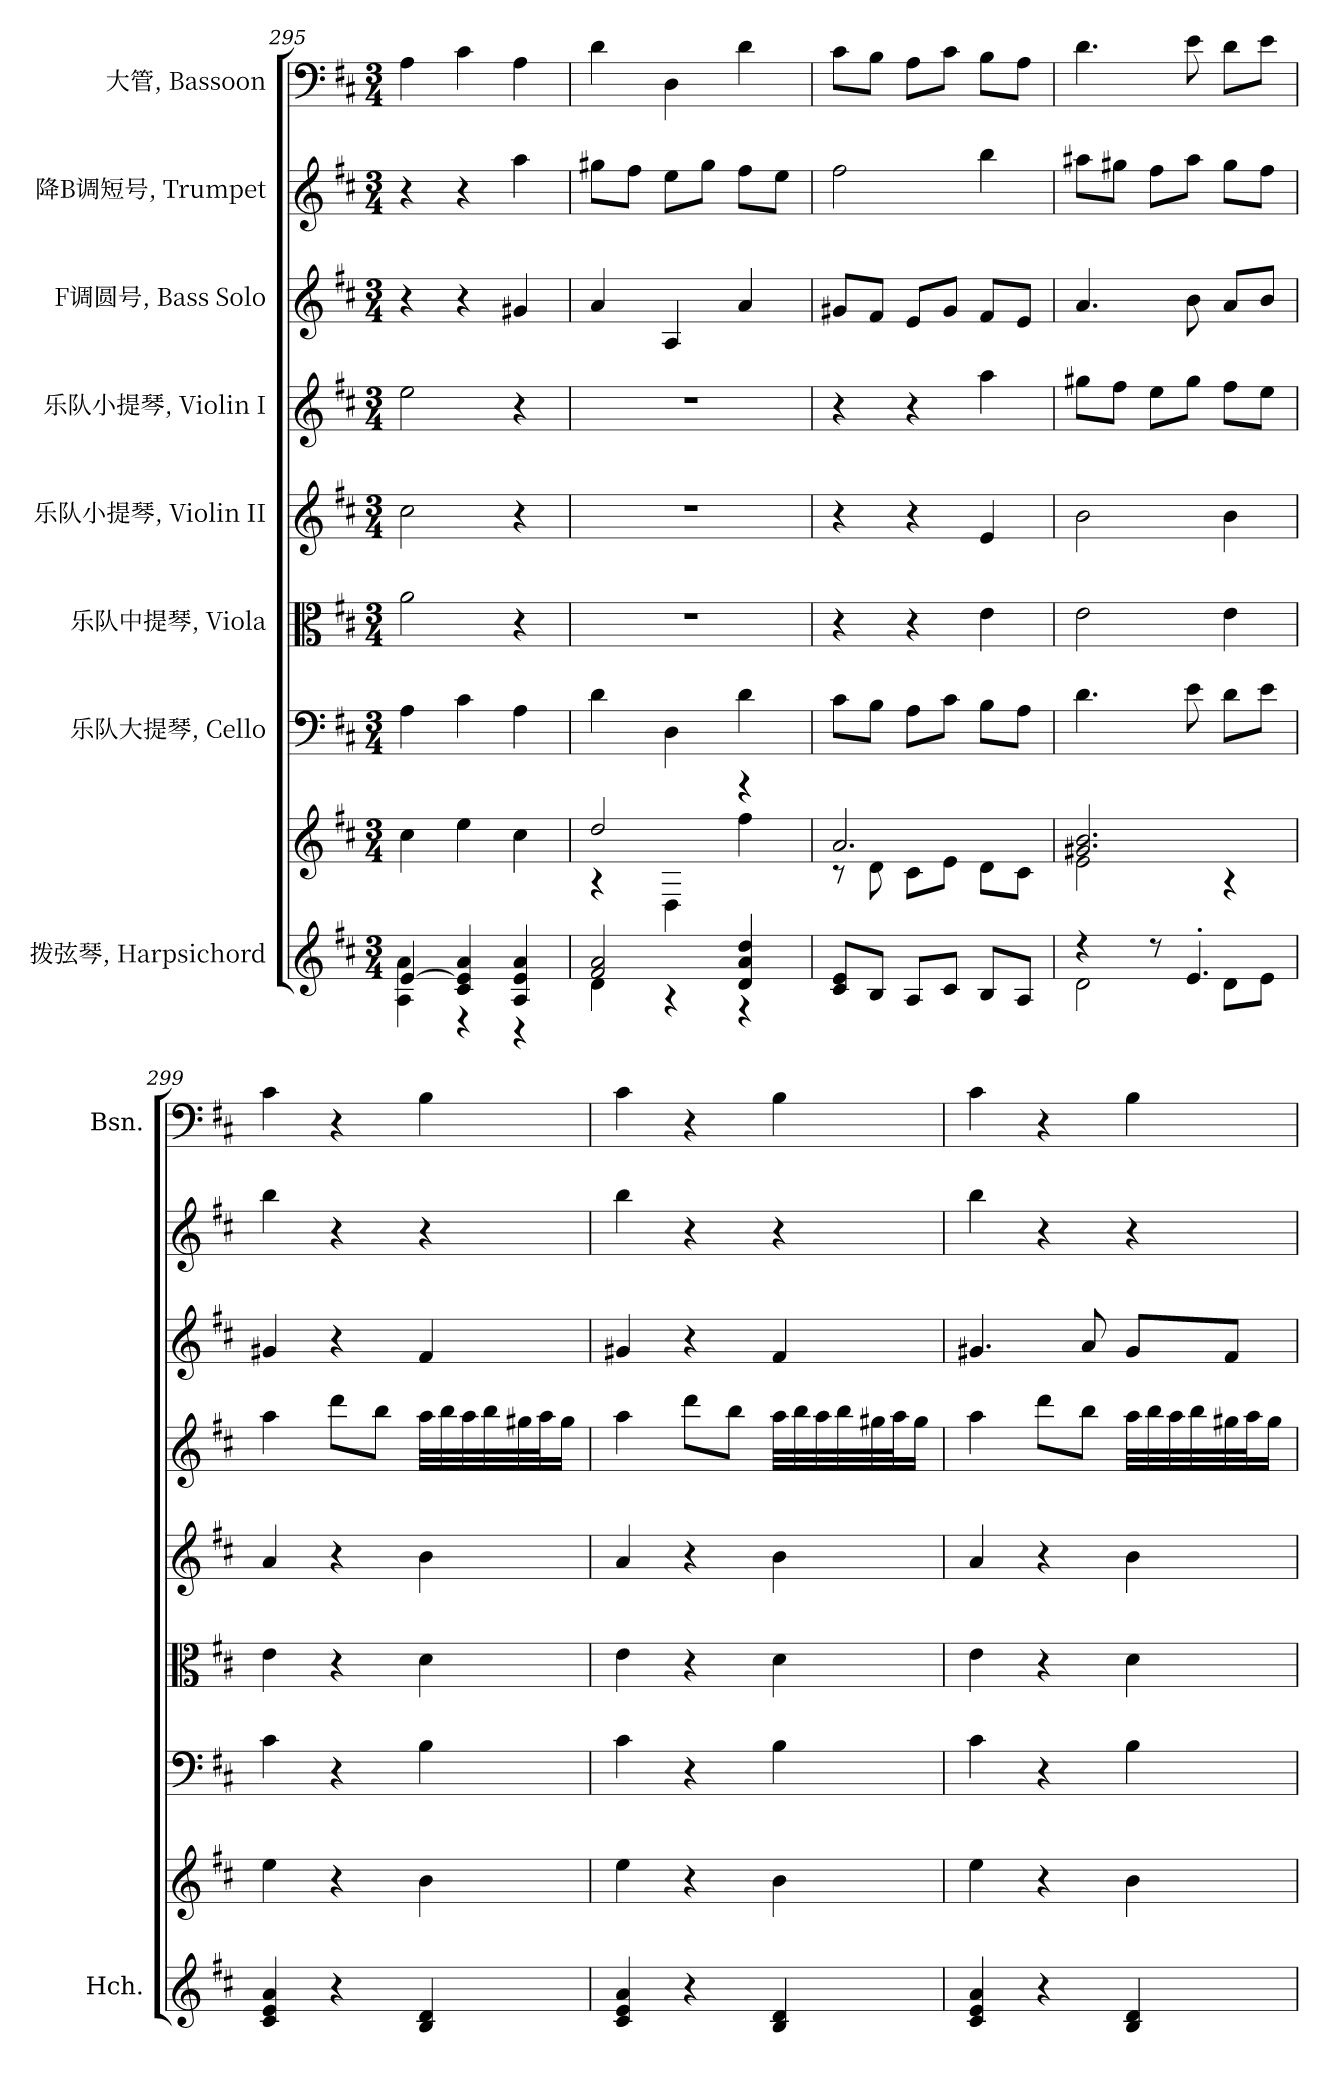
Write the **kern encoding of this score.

**kern	**kern	**kern	**kern	**kern	**kern	**kern	**kern	**kern
*part8	*part8	*part7	*part6	*part5	*part4	*part3	*part2	*part1
*staff9	*staff8	*staff7	*staff6	*staff5	*staff4	*staff3	*staff2	*staff1
*I"拨弦琴, Harpsichord	*	*I"乐队大提琴, Cello	*I"乐队中提琴, Viola	*I"乐队小提琴, Violin II	*I"乐队小提琴, Violin I	*I"F调圆号, Bass Solo	*I"降B调短号, Trumpet	*I"大管, Bassoon
*I'Hch.	*	*	*	*	*	*	*	*I'Bsn.
*clefG2	*clefG2	*clefF4	*clefC3	*clefG2	*clefG2	*clefG2	*clefG2	*clefF4
*	*	*	*	*	*	*ITrd4c7	*ITrd1c2	*
*k[f#c#]	*k[f#c#]	*k[f#c#]	*k[f#c#]	*k[f#c#]	*k[f#c#]	*k[f#]	*k[]	*k[f#c#]
*M3/4	*M3/4	*M3/4	*M3/4	*M3/4	*M3/4	*M3/4	*M3/4	*M3/4
=295	=295	=295	=295	=295	=295	=295	=295	=295
*^	*	*	*	*	*	*	*	*
[4e/	4A\ 4a\	4cc#\	4A\	2a\	2cc#\	2ee\	4r	4r	4A\
4c#/ 4e/] 4a/	4r	4ee\	4c#\	.	.	.	4r	4r	4c#\
4A/ 4e/ 4a/	4r	4cc#\	4A\	4r	4r	4r	4c#X/	4gg\	4A\
=296	=296	=296	=296	=296	=296	=296	=296	=296	=296
*	*	*^	*	*	*	*	*	*	*
2f#/ 2a/	4d\	2dd/	4r	4d\	2.r	2.r	2.r	4d/	8ff#X\L	4d\
.	.	.	.	.	.	.	.	.	8ee\J	.
.	4r	.	4D\	4D\	.	.	.	4D/	8dd\L	4D\
.	.	.	.	.	.	.	.	.	8ff#\J	.
4d/ 4a/ 4dd/	4r	4r	4ff#\	4d\	.	.	.	4d/	8ee\L	4d\
.	.	.	.	.	.	.	.	.	8dd\J	.
*v	*v	*	*	*	*	*	*	*	*	*
=297	=297	=297	=297	=297	=297	=297	=297	=297	=297
8c#/ 8e/L	2.a/	8r	8c#\L	4r	4r	4r	8c#X/L	2ee\	8c#\L
8B/J	.	8d\	8B\J	.	.	.	8B/J	.	8B\J
8A/L	.	8c#\L	8A\L	4r	4r	4r	8A/L	.	8A\L
8c#/J	.	8e\J	8c#\J	.	.	.	8c#/J	.	8c#\J
8B/L	.	8d\L	8B\L	4e\	4e/	4aa\	8B/L	4aa\	8B\L
8A/J	.	8c#\J	8A\J	.	.	.	8A/J	.	8A\J
=298	=298	=298	=298	=298	=298	=298	=298	=298	=298
*^	*	*	*	*	*	*	*	*	*
4r	2d\	2.g#X/ 2.b/	2e\	4.d\	2e\	2b\	8gg#X\L	4.d/	8gg#X\L	4.d\
.	.	.	.	.	.	.	8ff#\J	.	8ff#X\J	.
8r	.	.	.	.	.	.	8ee\L	.	8ee\L	.
4.e'/	.	.	.	8e\	.	.	8gg#\J	8e\	8gg#\J	8e\
.	8d\L	.	4r	8d\L	4e\	4b\	8ff#\L	8d/L	8ff#\L	8d\L
.	8e\J	.	.	8e\J	.	.	8ee\J	8e/J	8ee\J	8e\J
*v	*v	*	*	*	*	*	*	*	*	*
*	*v	*v	*	*	*	*	*	*	*
!!LO:PB:g=z
=299	=299	=299	=299	=299	=299	=299	=299	=299
4c#/ 4e/ 4a/	4ee\	4c#\	4e\	4a/	4aa\	4c#X/	4aa\	4c#\
4r	4r	4r	4r	4r	8ddd\L	4r	4r	4r
.	.	.	.	.	8bb\J	.	.	.
4B/ 4d/	4b\	4B\	4d\	4b\	32aa\LLL	4B/	4r	4B\
.	.	.	.	.	32bb\	.	.	.
.	.	.	.	.	32aa\	.	.	.
.	.	.	.	.	32bb\	.	.	.
.	.	.	.	.	32gg#X\	.	.	.
.	.	.	.	.	32aa\J	.	.	.
.	.	.	.	.	16gg#\JJ	.	.	.
=300	=300	=300	=300	=300	=300	=300	=300	=300
4c#/ 4e/ 4a/	4ee\	4c#\	4e\	4a/	4aa\	4c#X/	4aa\	4c#\
4r	4r	4r	4r	4r	8ddd\L	4r	4r	4r
.	.	.	.	.	8bb\J	.	.	.
4B/ 4d/	4b\	4B\	4d\	4b\	32aa\LLL	4B/	4r	4B\
.	.	.	.	.	32bb\	.	.	.
.	.	.	.	.	32aa\	.	.	.
.	.	.	.	.	32bb\	.	.	.
.	.	.	.	.	32gg#X\	.	.	.
.	.	.	.	.	32aa\J	.	.	.
.	.	.	.	.	16gg#\JJ	.	.	.
!!LO:PB:g=z
=301	=301	=301	=301	=301	=301	=301	=301	=301
4c#/ 4e/ 4a/	4ee\	4c#\	4e\	4a/	4aa\	4.c#X/	4aa\	4c#\
4r	4r	4r	4r	4r	8ddd\L	.	4r	4r
.	.	.	.	.	8bb\J	8d/	.	.
4B/ 4d/	4b\	4B\	4d\	4b\	32aa\LLL	8c#/L	4r	4B\
.	.	.	.	.	32bb\	.	.	.
.	.	.	.	.	32aa\	.	.	.
.	.	.	.	.	32bb\	.	.	.
.	.	.	.	.	32gg#X\	8B/J	.	.
.	.	.	.	.	32aa\J	.	.	.
.	.	.	.	.	16gg#\JJ	.	.	.
=	=	=	=	=	=	=	=	=
*-	*-	*-	*-	*-	*-	*-	*-	*-
